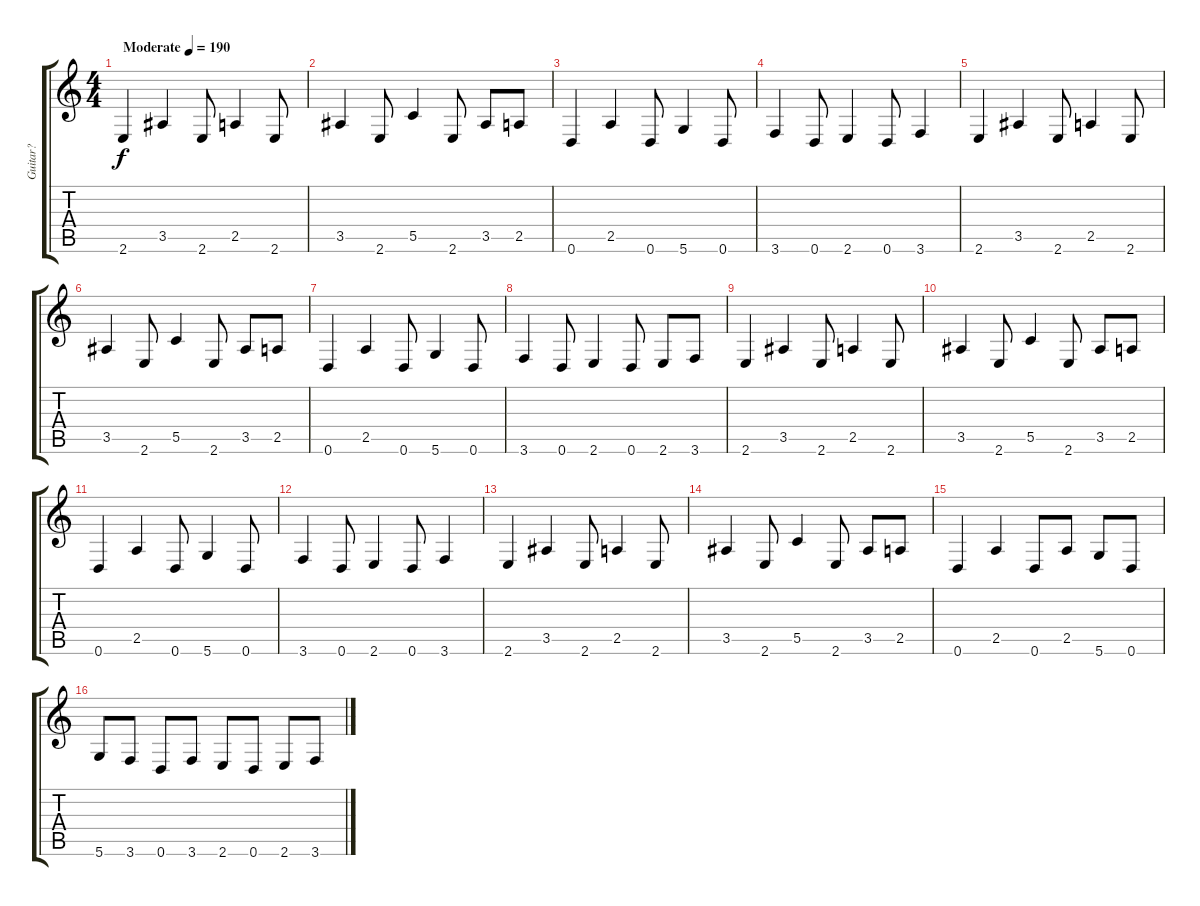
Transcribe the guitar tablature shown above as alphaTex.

\track ("Guitar?" "Guitar?") {instrument overdrivenguitar}
\staff {score tabs}
\tuning (D4 A3 F3 C3 G2 D2) {hide}
\ts (4 4)
\tempo (190 "Moderate")
\clef g2
\ks c
2.6.4{dy f instrument overdrivenguitar} 3.5.4 2.6.8 2.5.4 2.6.8 |
3.5.4 2.6.8 5.5.4 2.6.8 3.5.8 2.5.8 |
0.6.4 2.5.4 0.6.8 5.6.4 0.6.8 |
3.6.4 0.6.8 2.6.4 0.6.8 3.6.4 |
2.6.4 3.5.4 2.6.8 2.5.4 2.6.8 |
3.5.4 2.6.8 5.5.4 2.6.8 3.5.8 2.5.8 |
0.6.4 2.5.4 0.6.8 5.6.4 0.6.8 |
3.6.4 0.6.8 2.6.4 0.6.8 2.6.8 3.6.8 |
2.6.4 3.5.4 2.6.8 2.5.4 2.6.8 |
3.5.4 2.6.8 5.5.4 2.6.8 3.5.8 2.5.8 |
0.6.4 2.5.4 0.6.8 5.6.4 0.6.8 |
3.6.4 0.6.8 2.6.4 0.6.8 3.6.4 |
2.6.4 3.5.4 2.6.8 2.5.4 2.6.8 |
3.5.4 2.6.8 5.5.4 2.6.8 3.5.8 2.5.8 |
0.6.4 2.5.4 0.6.8 2.5.8 5.6.8 0.6.8 |
5.6.8 3.6.8 0.6.8 3.6.8 2.6.8 0.6.8 2.6.8 3.6.8
